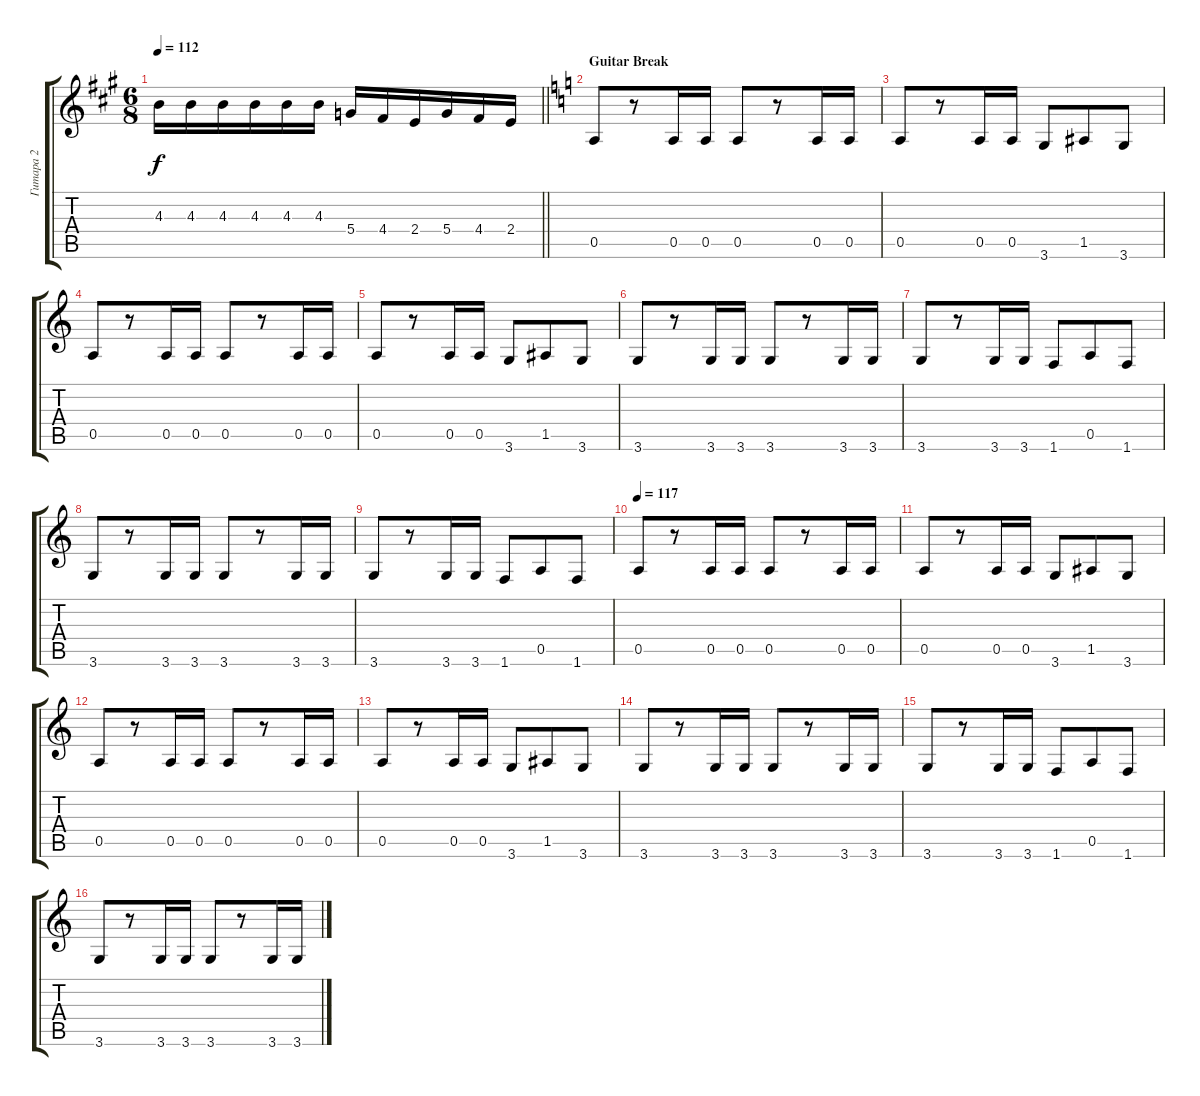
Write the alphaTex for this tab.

\track ("Гитара 2" "Гитара 2") {instrument distortionguitar}
\staff {score tabs}
\tuning (E4 B3 G3 D3 A2 E2) {hide}
\ts (6 8)
\tempo 112
\clef g2
\barLineRight lightlight
\ks f#minor
4.3.16{dy f} 4.3.16 4.3.16 4.3.16 4.3.16 4.3.16 5.4.16 4.4.16 2.4.16 5.4.16 4.4.16 2.4.16 |
\section ("" "Guitar Break")
\ks aminor
0.5.8{volume 8 instrument distortionguitar} r.8 0.5.16 0.5.16 0.5.8 r.8 0.5.16 0.5.16 |
0.5.8 r.8 0.5.16 0.5.16 3.6.8 1.5.8 3.6.8 |
0.5.8 r.8 0.5.16 0.5.16 0.5.8 r.8 0.5.16 0.5.16 |
0.5.8 r.8 0.5.16 0.5.16 3.6.8 1.5.8 3.6.8 |
3.6.8 r.8 3.6.16 3.6.16 3.6.8 r.8 3.6.16 3.6.16 |
3.6.8 r.8 3.6.16 3.6.16 1.6.8 0.5.8 1.6.8 |
3.6.8 r.8 3.6.16 3.6.16 3.6.8 r.8 3.6.16 3.6.16 |
3.6.8 r.8 3.6.16 3.6.16 1.6.8 0.5.8 1.6.8 |
\tempo 117
0.5.8 r.8 0.5.16 0.5.16 0.5.8 r.8 0.5.16 0.5.16 |
0.5.8 r.8 0.5.16 0.5.16 3.6.8 1.5.8 3.6.8 |
0.5.8 r.8 0.5.16 0.5.16 0.5.8 r.8 0.5.16 0.5.16 |
0.5.8 r.8 0.5.16 0.5.16 3.6.8 1.5.8 3.6.8 |
3.6.8 r.8 3.6.16 3.6.16 3.6.8 r.8 3.6.16 3.6.16 |
3.6.8 r.8 3.6.16 3.6.16 1.6.8 0.5.8 1.6.8 |
3.6.8 r.8 3.6.16 3.6.16 3.6.8 r.8 3.6.16 3.6.16
